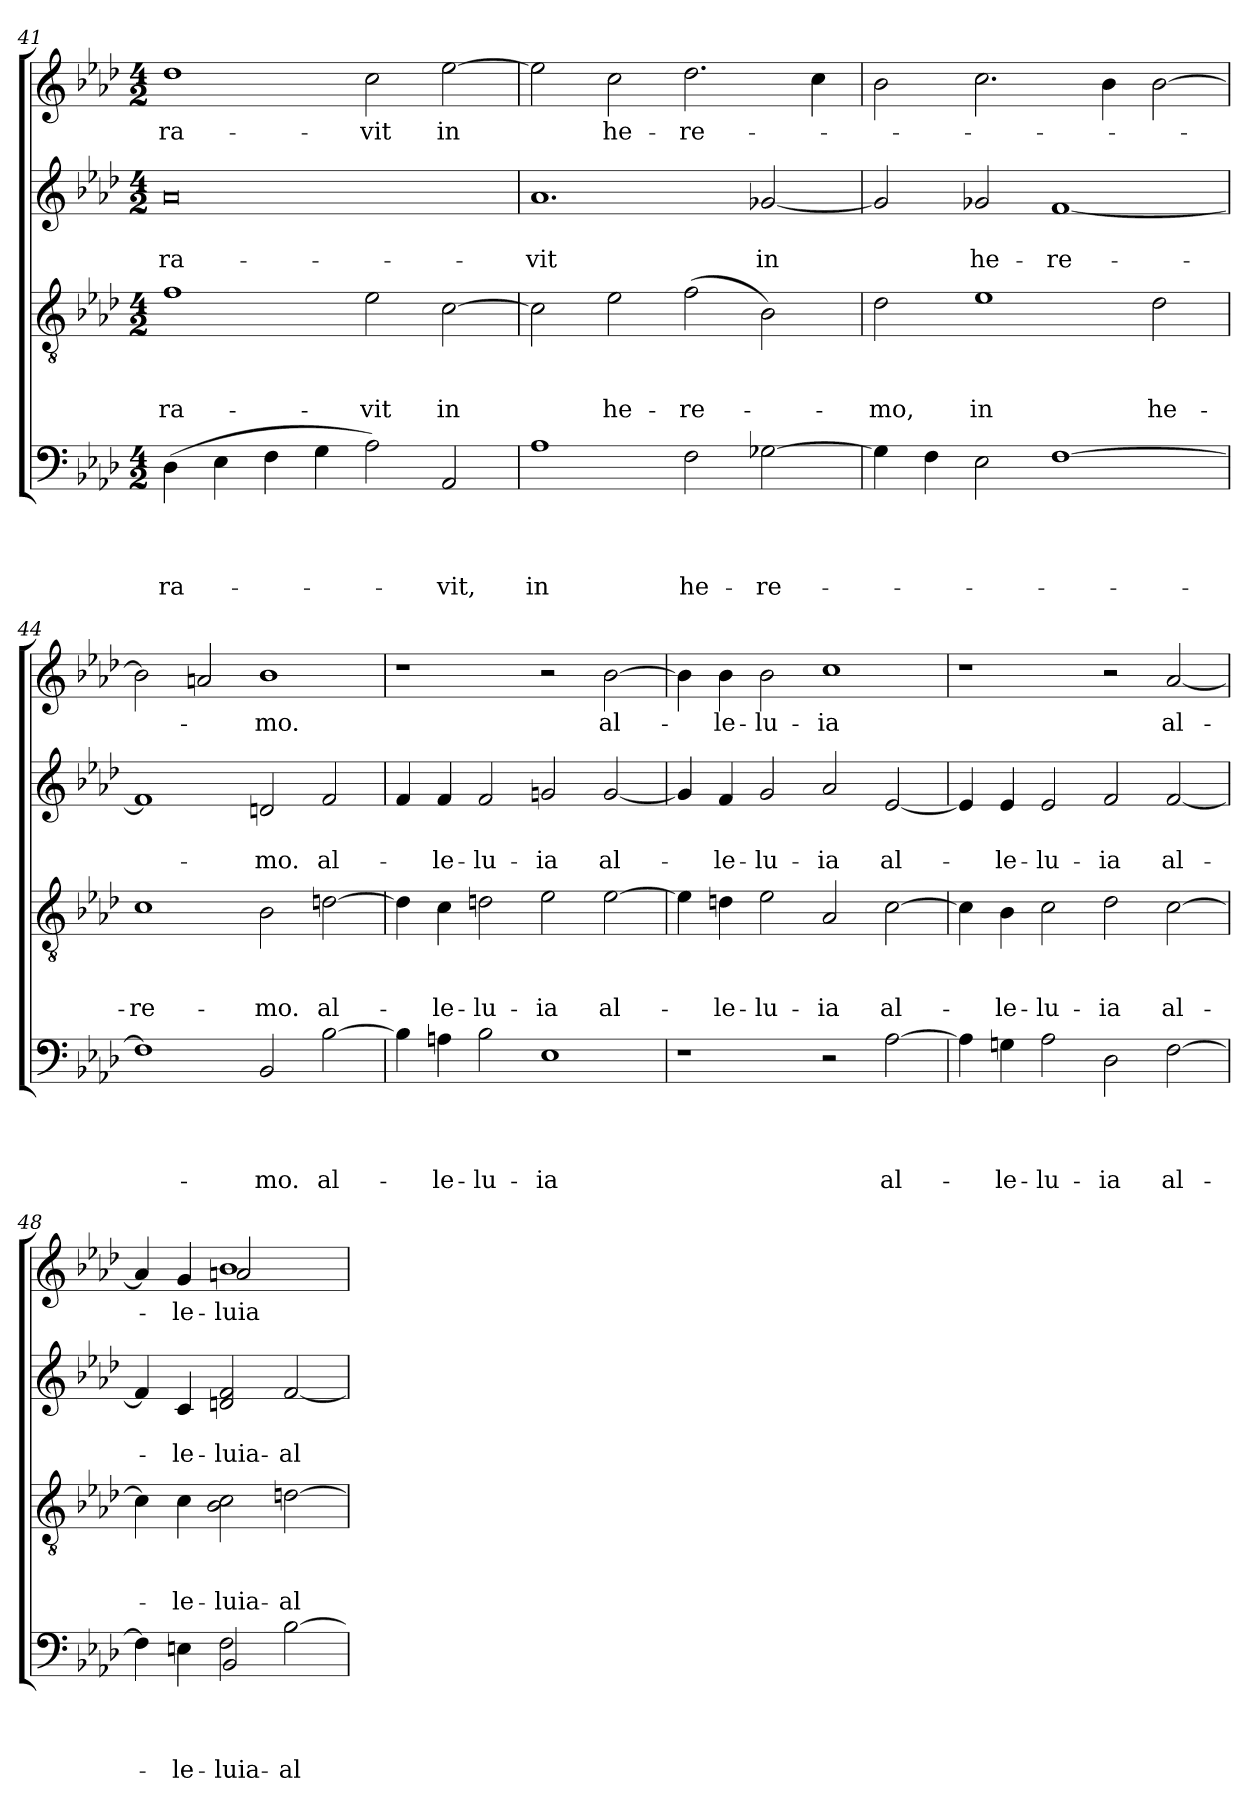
**kern	**text	**text	**text	**text	**kern	**text	**text	**text	**kern	**text	**text	**kern	**text
*part4	*part4	*part4	*part4	*part4	*part3	*part3	*part3	*part3	*part2	*part2	*part2	*part1	*part1
*staff4	*staff4	*staff4	*staff4	*staff4	*staff3	*staff3	*staff3	*staff3	*staff2	*staff2	*staff2	*staff1	*staff1
*clefF4	*	*	*	*	*clefGv2	*	*	*	*clefG2	*	*	*clefG2	*
*k[b-e-a-d-]	*	*	*	*	*k[b-e-a-d-]	*	*	*	*k[b-e-a-d-]	*	*	*k[b-e-a-d-]	*
*A-:	*	*	*	*	*A-:	*	*	*	*A-:	*	*	*A-:	*
*M4/2	*	*	*	*	*M4/2	*	*	*	*M4/2	*	*	*M4/2	*
=41	=41	=41	=41	=41	=41	=41	=41	=41	=41	=41	=41	=41	=41
!	!	!	!	!LO:LY:b	!	!	!	!LO:LY:b	!	!	!LO:LY:b	!	!LO:LY:b
(>4D-\	.	.	.	-ra-	1f	.	.	-ra-	0a-	.	-ra-	1dd-	-ra-
4E-\	.	.	.	.	.	.	.	.	.	.	.	.	.
4F\	.	.	.	.	.	.	.	.	.	.	.	.	.
4G\	.	.	.	.	.	.	.	.	.	.	.	.	.
!	!	!	!	!	!	!	!	!LO:LY:b	!	!	!	!	!LO:LY:b
2A-\)	.	.	.	.	2e-\	.	.	-vit	.	.	.	2cc\	-vit
!	!	!	!	!LO:LY:b	!	!	!	!LO:LY:b	!	!	!	!	!LO:LY:b
2AA-/	.	.	.	-vit,	[>2c\	.	.	in	.	.	.	[>2ee-\	in
=42	=42	=42	=42	=42	=42	=42	=42	=42	=42	=42	=42	=42	=42
!	!	!	!	!LO:LY:b	!	!	!	!	!	!	!LO:LY:b	!	!
1A-	.	.	.	in	2c\]	.	.	.	1.a-	.	-vit	2ee-\]	.
!	!	!	!	!	!	!	!	!LO:LY:b	!	!	!	!	!LO:LY:b
.	.	.	.	.	2e-\	.	.	he-	.	.	.	2cc\	he-
!	!	!	!	!LO:LY:b	!	!	!	!LO:LY:b	!	!	!	!	!LO:LY:b
2F\	.	.	.	he-	(>2f\	.	.	-re-	.	.	.	2.dd-\	-re-
!	!	!	!	!LO:LY:b	!	!	!	!	!	!	!LO:LY:b	!	!
[>2G-X\	.	.	.	-re-	2B-\)	.	.	.	[<2g-X/	.	in	.	.
.	.	.	.	.	.	.	.	.	.	.	.	4cc\	.
=43	=43	=43	=43	=43	=43	=43	=43	=43	=43	=43	=43	=43	=43
!	!	!	!	!	!	!	!	!LO:LY:b	!	!	!	!	!
4G-\]	.	.	.	.	2d-\	.	.	-mo,	2g-/]	.	.	2b-\	.
4F\	.	.	.	.	.	.	.	.	.	.	.	.	.
!	!	!	!	!	!	!	!	!LO:LY:b	!	!	!LO:LY:b	!	!
2E-\	.	.	.	.	1e-	.	.	in	2g-X/	.	he-	2.cc\	.
!	!	!	!	!	!	!	!	!	!	!	!LO:LY:b	!	!
[>1F	.	.	.	.	.	.	.	.	[<1f	.	-re-	.	.
.	.	.	.	.	.	.	.	.	.	.	.	4b-\	.
!	!	!	!	!	!	!	!	!LO:LY:b	!	!	!	!	!
.	.	.	.	.	2d-\	.	.	he-	.	.	.	[>2b-\	.
=44	=44	=44	=44	=44	=44	=44	=44	=44	=44	=44	=44	=44	=44
!	!	!	!	!	!	!	!	!LO:LY:b	!	!	!	!	!
1F]	.	.	.	.	1c	.	.	-re-	1f]	.	.	2b-\]	.
.	.	.	.	.	.	.	.	.	.	.	.	2an/	.
!	!	!	!	!LO:LY:b	!	!	!	!LO:LY:b	!	!	!LO:LY:b	!	!LO:LY:b
2BB-/	.	.	.	-mo.	2B-\	.	.	-mo.	2dn/	.	-mo.	1b-	-mo.
!	!	!	!	!LO:LY:b	!	!	!	!LO:LY:b	!	!	!LO:LY:b	!	!
[<2B-\	.	.	.	al-	[<2dn\	.	.	al-	2f/	.	al-	.	.
!!LO:LB:g=z
=45	=45	=45	=45	=45	=45	=45	=45	=45	=45	=45	=45	=45	=45
4B-\]	.	.	.	.	4d\]	.	.	.	4f/	.	.	1r	.
!	!	!	!	!LO:LY:b	!	!	!	!LO:LY:b	!	!	!LO:LY:b	!	!
4An\	.	.	.	-le-	4c\	.	.	-le-	4f/	.	-le-	.	.
!	!	!	!	!LO:LY:b	!	!	!	!LO:LY:b	!	!	!LO:LY:b	!	!
2B-\	.	.	.	-lu-	2dn\	.	.	-lu-	2f/	.	-lu-	.	.
!	!	!	!	!LO:LY:b	!	!	!	!LO:LY:b	!	!	!LO:LY:b	!	!
1E-	.	.	.	-ia	2e-\	.	.	-ia	2gn/	.	-ia	2r	.
!	!	!	!	!	!	!	!	!LO:LY:b	!	!	!LO:LY:b	!	!LO:LY:b
.	.	.	.	.	[>2e-\	.	.	al-	[<2g/	.	al-	[>2b-\	al-
=46	=46	=46	=46	=46	=46	=46	=46	=46	=46	=46	=46	=46	=46
1r	.	.	.	.	4e-\]	.	.	.	4g/]	.	.	4b-\]	.
!	!	!	!	!	!	!	!	!LO:LY:b	!	!	!LO:LY:b	!	!LO:LY:b
.	.	.	.	.	4dn\	.	.	-le-	4f/	.	-le-	4b-\	-le-
!	!	!	!	!	!	!	!	!LO:LY:b	!	!	!LO:LY:b	!	!LO:LY:b
.	.	.	.	.	2e-\	.	.	-lu-	2g/	.	-lu-	2b-\	-lu-
!	!	!	!	!	!	!	!	!LO:LY:b	!	!	!LO:LY:b	!	!LO:LY:b
2r	.	.	.	.	2A-/	.	.	-ia	2a-/	.	-ia	1cc	-ia
!	!	!	!	!LO:LY:b	!	!	!	!LO:LY:b	!	!	!LO:LY:b	!	!
[>2A-\	.	.	.	al-	[>2c\	.	.	al-	[<2e-/	.	al-	.	.
=47	=47	=47	=47	=47	=47	=47	=47	=47	=47	=47	=47	=47	=47
4A-\]	.	.	.	.	4c\]	.	.	.	4e-/]	.	.	1r	.
!	!	!	!	!LO:LY:b	!	!	!	!LO:LY:b	!	!	!LO:LY:b	!	!
4Gn\	.	.	.	-le-	4B-\	.	.	-le-	4e-/	.	-le-	.	.
!	!	!	!	!LO:LY:b	!	!	!	!LO:LY:b	!	!	!LO:LY:b	!	!
2A-\	.	.	.	-lu-	2c\	.	.	-lu-	2e-/	.	-lu-	.	.
!	!	!	!	!LO:LY:b	!	!	!	!LO:LY:b	!	!	!LO:LY:b	!	!
2D-\	.	.	.	-ia	2d-\	.	.	-ia	2f/	.	-ia	2r	.
!	!	!	!	!LO:LY:b	!	!	!	!LO:LY:b	!	!	!LO:LY:b	!	!LO:LY:b
[>2F\	.	.	.	al-	[>2c\	.	.	al-	[<2f/	.	al-	[<2a-/	al-
=48	=48	=48	=48	=48	=48	=48	=48	=48	=48	=48	=48	=48	=48
*^	*	*	*	*	*	*	*	*	*	*	*	*^	*
4F\]	2ryy	.	.	.	.	4c\]	.	.	.	4f/]	.	.	4a-/]	2ryy	.
!	!	!	!	!	!LO:LY:b	!	!	!	!LO:LY:b	!	!	!LO:LY:b	!	!	!LO:LY:b
4En\	.	.	.	.	-le-	4c\	.	.	-le-	4c/	.	-le-	4g/	.	-le-
!	!	!	!	!	!LO:LY:b	!	!	!	!LO:LY:b	!	!	!LO:LY:b	!	!	!LO:LY:b
2F\	2BB-/	.	.	.	-luia-	2B-\ 2c\	.	.	-luia-	2dn/ 2f/	.	-luia-	1b-	2an/	-luia-
!	!	!	!	!	!LO:LY:b	!	!	!	!LO:LY:b	!	!	!LO:LY:b	!	!	!
[>2B-\	2ryy	.	.	.	-al-	[>2dn\	.	.	-al-	[<2f/	.	-al-	.	2ryy	.
*v	*v	*	*	*	*	*	*	*	*	*	*	*	*v	*v	*
=	=	=	=	=	=	=	=	=	=	=	=	=	=
*-	*-	*-	*-	*-	*-	*-	*-	*-	*-	*-	*-	*-	*-
